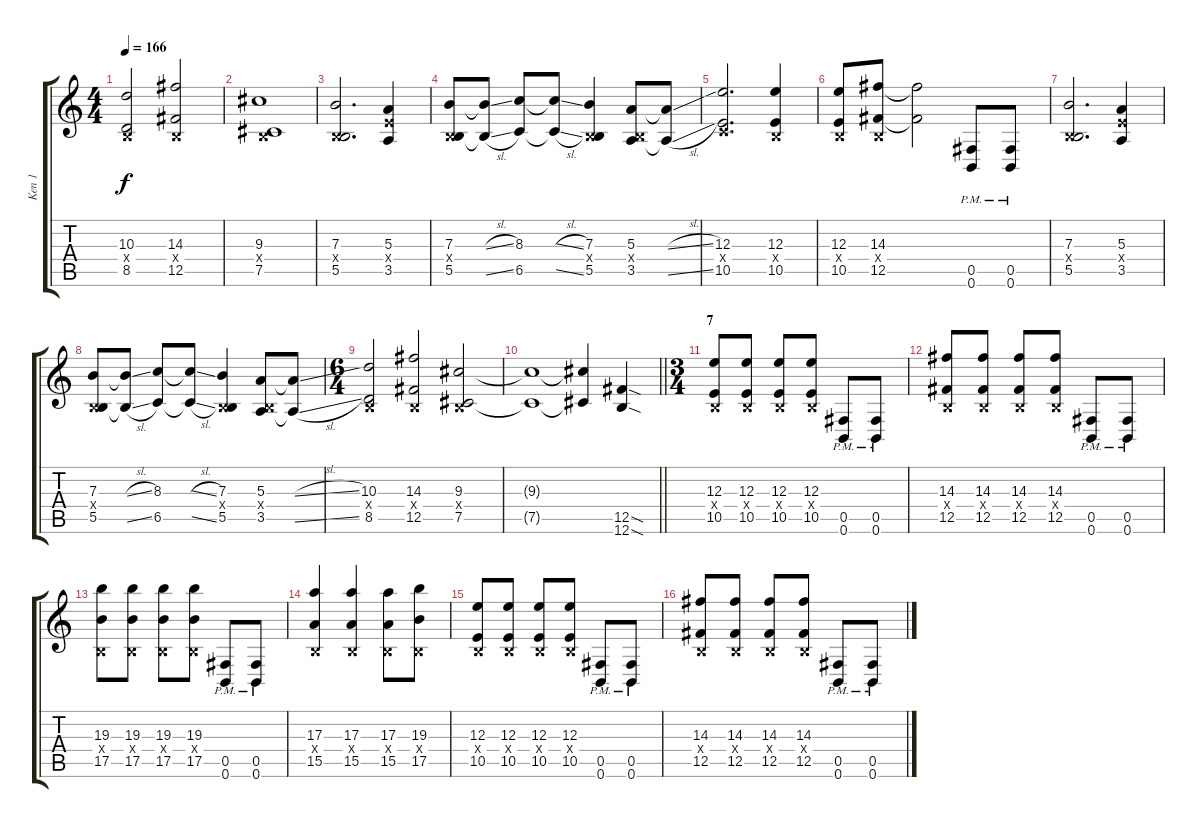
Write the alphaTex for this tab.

\track ("Ken 1" "Ken 1") {instrument distortionguitar}
\staff {score tabs}
\tuning (Db4 Ab3 E3 B2 Gb2 B1) {hide}
\ts (4 4)
\tempo 166
\clef g2
\ks c
(10.3 0.4{x} 8.5).2{dy f} (14.3 0.4{x} 12.5).2 |
(9.3 0.4{x} 7.5).1 |
(7.3 0.4{x} 5.5).2{d} (5.3 5.4{x} 3.5).4 |
(7.3 0.4{x} 5.5).8 (7.3{sl t} 5.5{sl t}).8 (8.3 6.5).8 (8.3{sl t} 6.5{sl t}).8 (7.3 0.4{x} 5.5).4 (5.3 0.4{x} 3.5).8 (5.3{sl t} 3.5{sl t}).8 |
(12.3 1.4{x} 10.5).2{d} (12.3 0.4{x} 10.5).4 |
(12.3 0.4{x} 10.5).8 (14.3 0.4{x} 12.5).8 (14.3{t} 12.5{t}).2 (0.5{pm} 0.6{pm}).8 (0.5{pm} 0.6{pm}).8 |
(7.3 0.4{x} 5.5).2{d} (5.3 5.4{x} 3.5).4 |
(7.3 0.4{x} 5.5).8 (7.3{sl t} 5.5{sl t}).8 (8.3 6.5).8 (8.3{sl t} 6.5{sl t}).8 (7.3 0.4{x} 5.5).4 (5.3 0.4{x} 3.5).8 (5.3{sl t} 3.5{sl t}).8 |
\ts (6 4)
(10.3 0.4{x} 8.5).2 (14.3 0.4{x} 12.5).2 (9.3 0.4{x} 7.5).2 |
\barLineRight lightlight
(9.3{t} 7.5{t}).1 (9.3{t} 7.5{t}).4 (12.5{sod} 12.6{sod}).4 |
\ts (3 4)
\section ("" "7")
(12.3 0.4{x} 10.5).8 (12.3 0.4{x} 10.5).8 (12.3 0.4{x} 10.5).8 (12.3 0.4{x} 10.5).8 (0.5{pm} 0.6{pm}).8 (0.5{pm} 0.6{pm}).8 |
(14.3 0.4{x} 12.5).8 (14.3 0.4{x} 12.5).8 (14.3 0.4{x} 12.5).8 (14.3 0.4{x} 12.5).8 (0.5{pm} 0.6{pm}).8 (0.5{pm} 0.6{pm}).8 |
(19.3 0.4{x} 17.5).8 (19.3 0.4{x} 17.5).8 (19.3 0.4{x} 17.5).8 (19.3 0.4{x} 17.5).8 (0.5{pm} 0.6{pm}).8 (0.5{pm} 0.6{pm}).8 |
(17.3 0.4{x} 15.5).4 (17.3 0.4{x} 15.5).4 (17.3 0.4{x} 15.5).8 (19.3 0.4{x} 17.5).8 |
(12.3 0.4{x} 10.5).8 (12.3 0.4{x} 10.5).8 (12.3 0.4{x} 10.5).8 (12.3 0.4{x} 10.5).8 (0.5{pm} 0.6{pm}).8 (0.5{pm} 0.6{pm}).8 |
(14.3 0.4{x} 12.5).8 (14.3 0.4{x} 12.5).8 (14.3 0.4{x} 12.5).8 (14.3 0.4{x} 12.5).8 (0.5{pm} 0.6{pm}).8 (0.5{pm} 0.6{pm}).8
